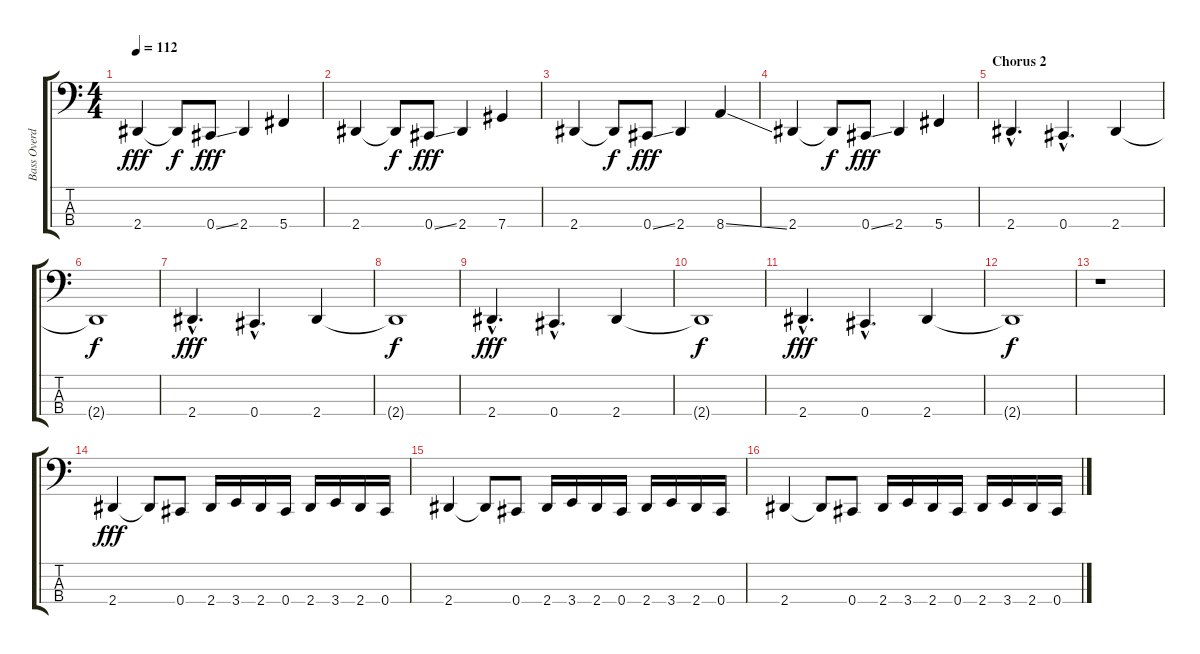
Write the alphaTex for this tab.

\track ("Bass Overdub" "Bass Overd") {instrument slapbass2}
\staff {score tabs}
\tuning (Gb2 Db2 Ab1 Db1) {hide}
\ts (4 4)
\tempo 112
\clef f4
\ks c
2.4.4{dy fff} 2.4{t}.8{dy f} 0.4{ss}.8{dy fff} 2.4.4 5.4.4 |
2.4.4 2.4{t}.8{dy f} 0.4{ss}.8{dy fff} 2.4.4 7.4.4 |
2.4.4 2.4{t}.8{dy f} 0.4{ss}.8{dy fff} 2.4.4 8.4{ss}.4 |
2.4.4 2.4{t}.8{dy f} 0.4{ss}.8{dy fff} 2.4.4 5.4.4 |
\section ("" "Chorus 2")
2.4{hac}.4{d} 0.4{hac}.4{d} 2.4.4 |
2.4{t}.1{dy f} |
2.4{hac}.4{d dy fff} 0.4{hac}.4{d} 2.4.4 |
2.4{t}.1{dy f} |
2.4{hac}.4{d dy fff} 0.4{hac}.4{d} 2.4.4 |
2.4{t}.1{dy f} |
2.4{hac}.4{d dy fff} 0.4{hac}.4{d} 2.4.4 |
2.4{t}.1{dy f} |
r.1 |
2.4.4{dy fff} 2.4{t}.8 0.4.8 2.4.16 3.4.16 2.4.16 0.4.16 2.4.16 3.4.16 2.4.16 0.4.16 |
2.4.4 2.4{t}.8 0.4.8 2.4.16 3.4.16 2.4.16 0.4.16 2.4.16 3.4.16 2.4.16 0.4.16 |
2.4.4 2.4{t}.8 0.4.8 2.4.16 3.4.16 2.4.16 0.4.16 2.4.16 3.4.16 2.4.16 0.4.16
